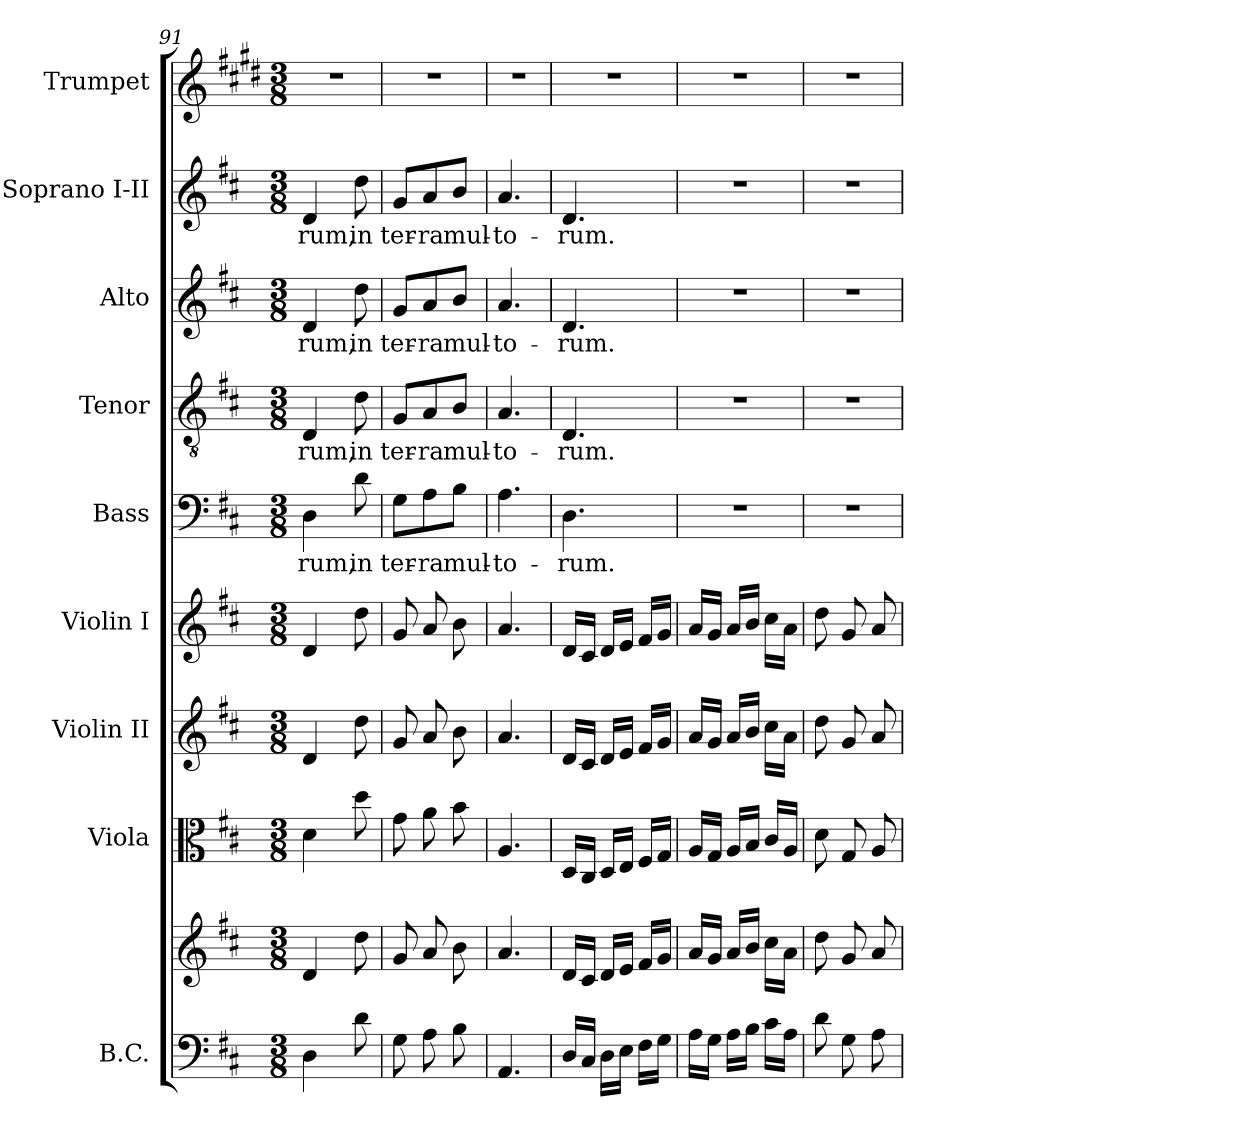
**kern	**kern	**kern	**kern	**kern	**kern	**text	**kern	**text	**kern	**text	**kern	**text	**kern
*part9	*part9	*part8	*part7	*part6	*part5	*part5	*part4	*part4	*part3	*part3	*part2	*part2	*part1
*staff10	*staff9	*staff8	*staff7	*staff6	*staff5	*staff5	*staff4	*staff4	*staff3	*staff3	*staff2	*staff2	*staff1
*I"B.C.	*	*I"Viola	*I"Violin II	*I"Violin I	*I"Bass	*	*I"Tenor	*	*I"Alto	*	*I"Soprano I-II	*	*I"Trumpet
*I'B.C.	*	*I'Vla.	*I'Vln. II	*I'Vln. I	*I'B	*	*I'T	*	*I'A	*	*I'S.I-II	*	*I'Tpt.
!!LO:PB:g=z
*clefF4	*clefG2	*clefC3	*clefG2	*clefG2	*clefF4	*	*clefGv2	*	*clefG2	*	*clefG2	*	*clefG2
*	*	*	*	*	*	*	*	*	*	*	*	*	*ITrd1c2
*k[f#c#]	*k[f#c#]	*k[f#c#]	*k[f#c#]	*k[f#c#]	*k[f#c#]	*	*k[f#c#]	*	*k[f#c#]	*	*k[f#c#]	*	*k[f#c#]
*D:	*D:	*D:	*D:	*D:	*D:	*	*D:	*	*D:	*	*D:	*	*D:
*M3/8	*M3/8	*M3/8	*M3/8	*M3/8	*M3/8	*	*M3/8	*	*M3/8	*	*M3/8	*	*M3/8
=91	=91	=91	=91	=91	=91	=91	=91	=91	=91	=91	=91	=91	=91
!	!	!	!	!	!	!LO:LY:b	!	!LO:LY:b	!	!LO:LY:b	!	!LO:LY:b	!
4D\	4d/	4d\	4d/	4d/	4D\	-rum,	4D/	-rum,	4d/	-rum,	4d/	-rum,	4.r
!	!	!	!	!	!	!LO:LY:b	!	!LO:LY:b	!	!LO:LY:b	!	!LO:LY:b	!
8d\	8dd\	8dd\	8dd\	8dd\	8d\	in	8d\	in	8dd\	in	8dd\	in	.
=92	=92	=92	=92	=92	=92	=92	=92	=92	=92	=92	=92	=92	=92
!	!	!	!	!	!	!LO:LY:b	!	!LO:LY:b	!	!LO:LY:b	!	!LO:LY:b	!
8G\	8g/	8g\	8g/	8g/	8G\L	ter-	8G/L	ter-	8g/L	ter-	8g/L	ter-	4.r
!	!	!	!	!	!	!LO:LY:b	!	!LO:LY:b	!	!LO:LY:b	!	!LO:LY:b	!
8A\	8a/	8a\	8a/	8a/	8A\	-ra	8A/	-ra	8a/	-ra	8a/	-ra	.
!	!	!	!	!	!	!LO:LY:b	!	!LO:LY:b	!	!LO:LY:b	!	!LO:LY:b	!
8B\	8b\	8b\	8b\	8b\	8B\J	mul-	8B/J	mul-	8b/J	mul-	8b/J	mul-	.
=93	=93	=93	=93	=93	=93	=93	=93	=93	=93	=93	=93	=93	=93
!	!	!	!	!	!	!LO:LY:b	!	!LO:LY:b	!	!LO:LY:b	!	!LO:LY:b	!
4.AA/	4.a/	4.A/	4.a/	4.a/	4.A\	-to-	4.A/	-to-	4.a/	-to-	4.a/	-to-	4.r
=94	=94	=94	=94	=94	=94	=94	=94	=94	=94	=94	=94	=94	=94
!	!	!	!	!	!	!LO:LY:b	!	!LO:LY:b	!	!LO:LY:b	!	!LO:LY:b	!
16D/LL	16d/LL	16D/LL	16d/LL	16d/LL	4.D\	-rum.	4.D/	-rum.	4.d/	-rum.	4.d/	-rum.	4.r
16C#/JJ	16c#/JJ	16C#/JJ	16c#/JJ	16c#/JJ	.	.	.	.	.	.	.	.	.
16D\LL	16d/LL	16D/LL	16d/LL	16d/LL	.	.	.	.	.	.	.	.	.
16E\JJ	16e/JJ	16E/JJ	16e/JJ	16e/JJ	.	.	.	.	.	.	.	.	.
16F#\LL	16f#/LL	16F#/LL	16f#/LL	16f#/LL	.	.	.	.	.	.	.	.	.
16G\JJ	16g/JJ	16G/JJ	16g/JJ	16g/JJ	.	.	.	.	.	.	.	.	.
=95	=95	=95	=95	=95	=95	=95	=95	=95	=95	=95	=95	=95	=95
16A\LL	16a/LL	16A/LL	16a/LL	16a/LL	4.r	.	4.r	.	4.r	.	4.r	.	4.r
16G\JJ	16g/JJ	16G/JJ	16g/JJ	16g/JJ	.	.	.	.	.	.	.	.	.
16A\LL	16a/LL	16A/LL	16a/LL	16a/LL	.	.	.	.	.	.	.	.	.
16B\JJ	16b/JJ	16B/JJ	16b/JJ	16b/JJ	.	.	.	.	.	.	.	.	.
16c#\LL	16cc#\LL	16c#/LL	16cc#\LL	16cc#\LL	.	.	.	.	.	.	.	.	.
16A\JJ	16a\JJ	16A/JJ	16a\JJ	16a\JJ	.	.	.	.	.	.	.	.	.
=96	=96	=96	=96	=96	=96	=96	=96	=96	=96	=96	=96	=96	=96
8d\	8dd\	8d\	8dd\	8dd\	4.r	.	4.r	.	4.r	.	4.r	.	4.r
8G\	8g/	8G/	8g/	8g/	.	.	.	.	.	.	.	.	.
8A\	8a/	8A/	8a/	8a/	.	.	.	.	.	.	.	.	.
=	=	=	=	=	=	=	=	=	=	=	=	=	=
*-	*-	*-	*-	*-	*-	*-	*-	*-	*-	*-	*-	*-	*-
